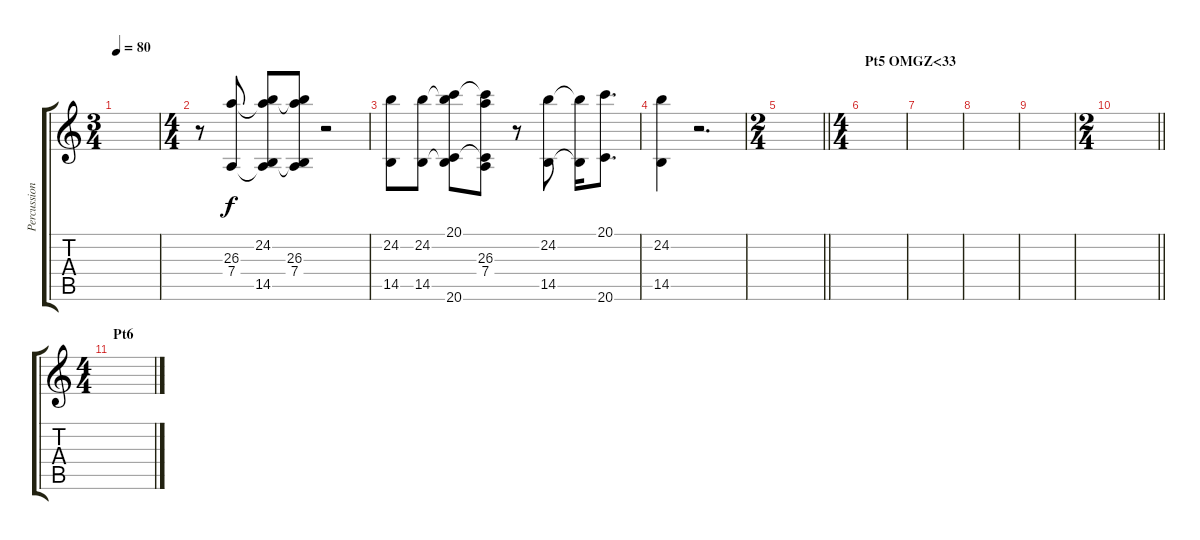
\track ("Percussions&Vocals" "Percussion") {instrument lead6voice}
\staff {score tabs}
\tuning (E4 B3 G3 D3 A2 E2) {hide}
\ts (3 4)
\tempo 80
\clef g2
\ks c
|
\ts (4 4)
r.8 (26.3 7.4).8 (24.2 26.3{t} 7.4{t} 14.5).8 (24.2{t} 26.3 7.4 14.5{t}).8 r.2 |
(24.2 14.5).8 (24.2 14.5).8 (20.1 24.2{t} 14.5{t} 20.6).8 (20.1{t} 26.3 7.4 20.6{t}).8 r.8 (24.2 14.5).8 (24.2{t} 14.5{t}).16 (20.1 20.6).8{d} |
(24.2 14.5).4 r.2{d} |
\ts (2 4)
\barLineRight lightlight
|
\ts (4 4)
\section ("" "Pt5 OMGZ<33")
|
|
|
|
\ts (2 4)
\barLineRight lightlight
|
\ts (4 4)
\section ("" "Pt6")
